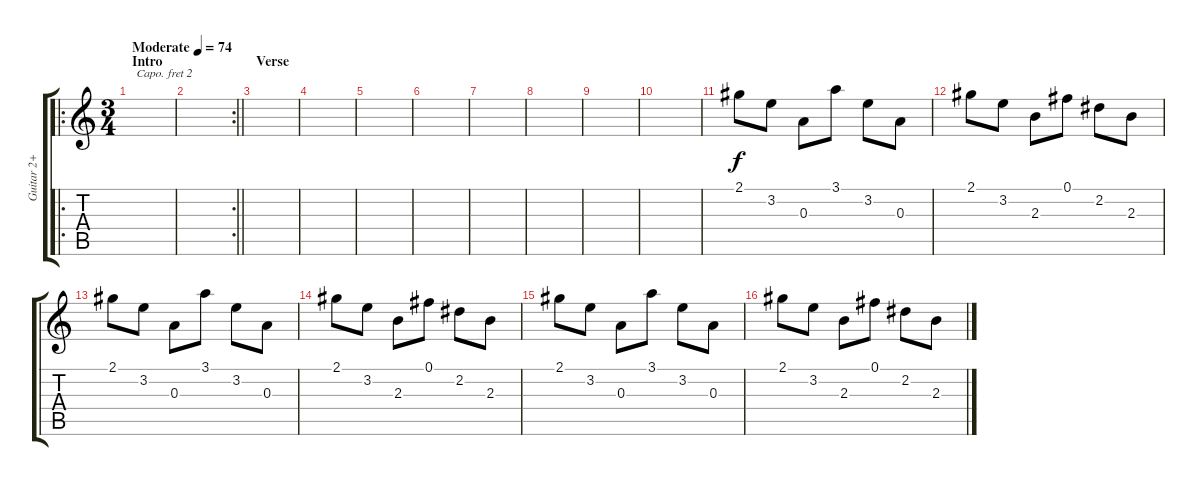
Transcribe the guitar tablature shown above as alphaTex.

\track ("Guitar 2+" "Guitar 2+") {instrument acousticguitarsteel}
\staff {score tabs}
\capo 2
\tuning (E4 B3 G3 D3 A2 E2) {hide}
\ro
\ts (3 4)
\section ("" "Intro")
\tempo (74 "Moderate")
\clef g2
\ks c
|
\rc 2
\barLineRight lightlight
|
\section ("" "Verse")
|
|
|
|
|
|
|
|
2.1.8 3.2.8 0.3.8 3.1.8 3.2.8 0.3.8 |
2.1.8 3.2.8 2.3.8 0.1.8 2.2.8 2.3.8 |
2.1.8 3.2.8 0.3.8 3.1.8 3.2.8 0.3.8 |
2.1.8 3.2.8 2.3.8 0.1.8 2.2.8 2.3.8 |
2.1.8 3.2.8 0.3.8 3.1.8 3.2.8 0.3.8 |
2.1.8 3.2.8 2.3.8 0.1.8 2.2.8 2.3.8
